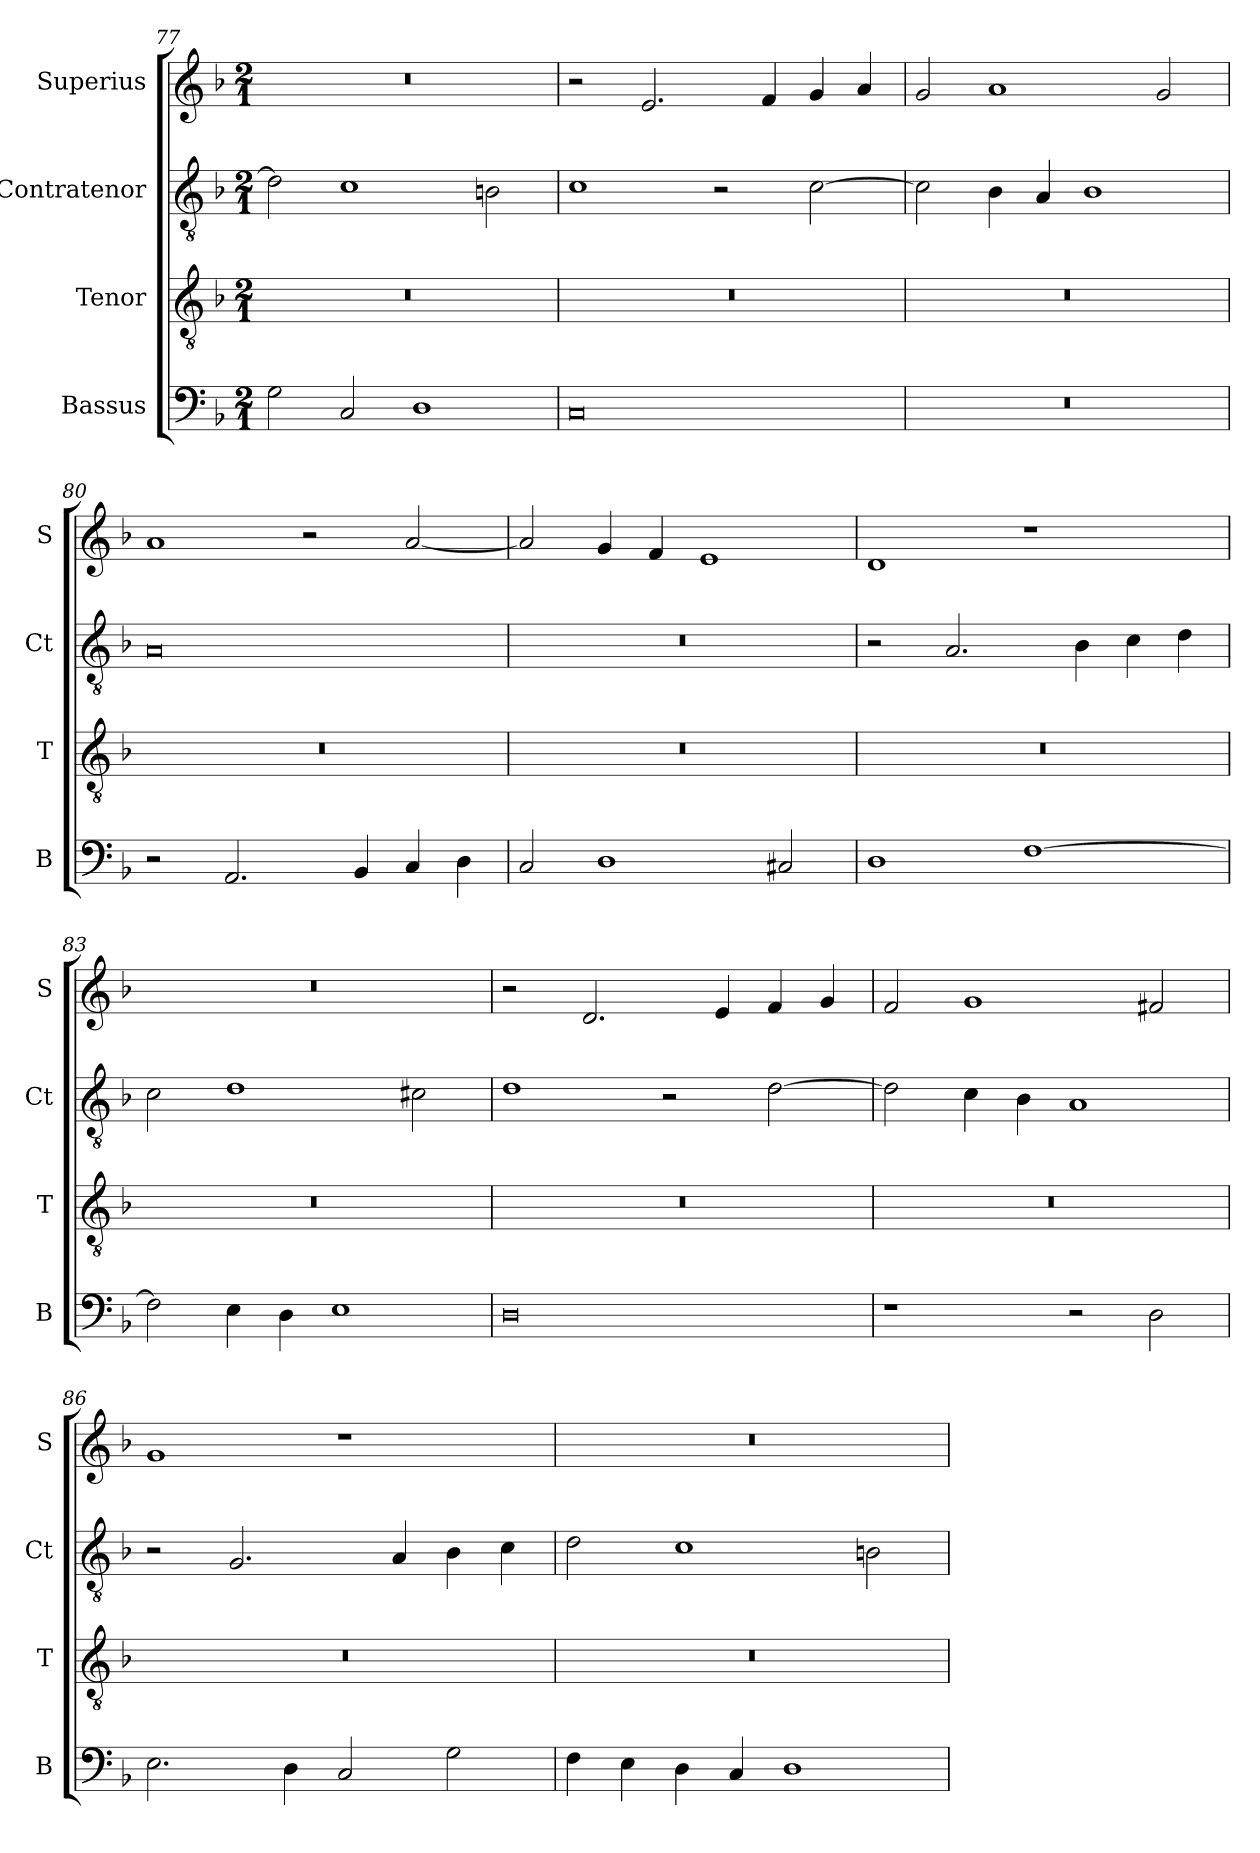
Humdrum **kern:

**kern	**kern	**kern	**kern
*part4	*part3	*part2	*part1
*staff4	*staff3	*staff2	*staff1
*I"Bassus	*I"Tenor	*I"Contratenor	*I"Superius
*I'B	*I'T	*I'Ct	*I'S
*clefF4	*clefGv2	*clefGv2	*clefG2
*k[b-]	*k[b-]	*k[b-]	*k[b-]
*M2/1	*M2/1	*M2/1	*M2/1
=77	=77	=77	=77
2G	0r	2d]	0r
2C	.	1c	.
1D	.	.	.
.	.	2Bn	.
=78	=78	=78	=78
0C	0r	1c	2r
.	.	.	2.e
.	.	2r	.
.	.	.	4f
.	.	[2c	4g
.	.	.	4a
=79	=79	=79	=79
0r	0r	2c]	2g
.	.	4B-	1a
.	.	4A	.
.	.	1B-	.
.	.	.	2g
=80	=80	=80	=80
2r	0r	0A	1a
2.AA	.	.	.
.	.	.	2r
4BB-	.	.	.
4C	.	.	[2a
4D	.	.	.
=81	=81	=81	=81
2C	0r	0r	2a]
1D	.	.	4g
.	.	.	4f
.	.	.	1e
2C#X	.	.	.
=82	=82	=82	=82
1D	0r	2r	1d
.	.	2.A	.
[1F	.	.	1r
.	.	4B-	.
.	.	4c	.
.	.	4d	.
=83	=83	=83	=83
2F]	0r	2c	0r
4E	.	1d	.
4D	.	.	.
1E	.	.	.
.	.	2c#X	.
=84	=84	=84	=84
0D	0r	1d	2r
.	.	.	2.d
.	.	2r	.
.	.	.	4e
.	.	[2d	4f
.	.	.	4g
=85	=85	=85	=85
1r	0r	2d]	2f
.	.	4c	1g
.	.	4B-	.
2r	.	1A	.
2D	.	.	2f#X
=86	=86	=86	=86
2.E	0r	2r	1g
.	.	2.G	.
4D	.	.	.
2C	.	.	1r
.	.	4A	.
2G	.	4B-	.
.	.	4c	.
=87	=87	=87	=87
4F	0r	2d	0r
4E	.	.	.
4D	.	1c	.
4C	.	.	.
1D	.	.	.
.	.	2Bn	.
=	=	=	=
*-	*-	*-	*-
